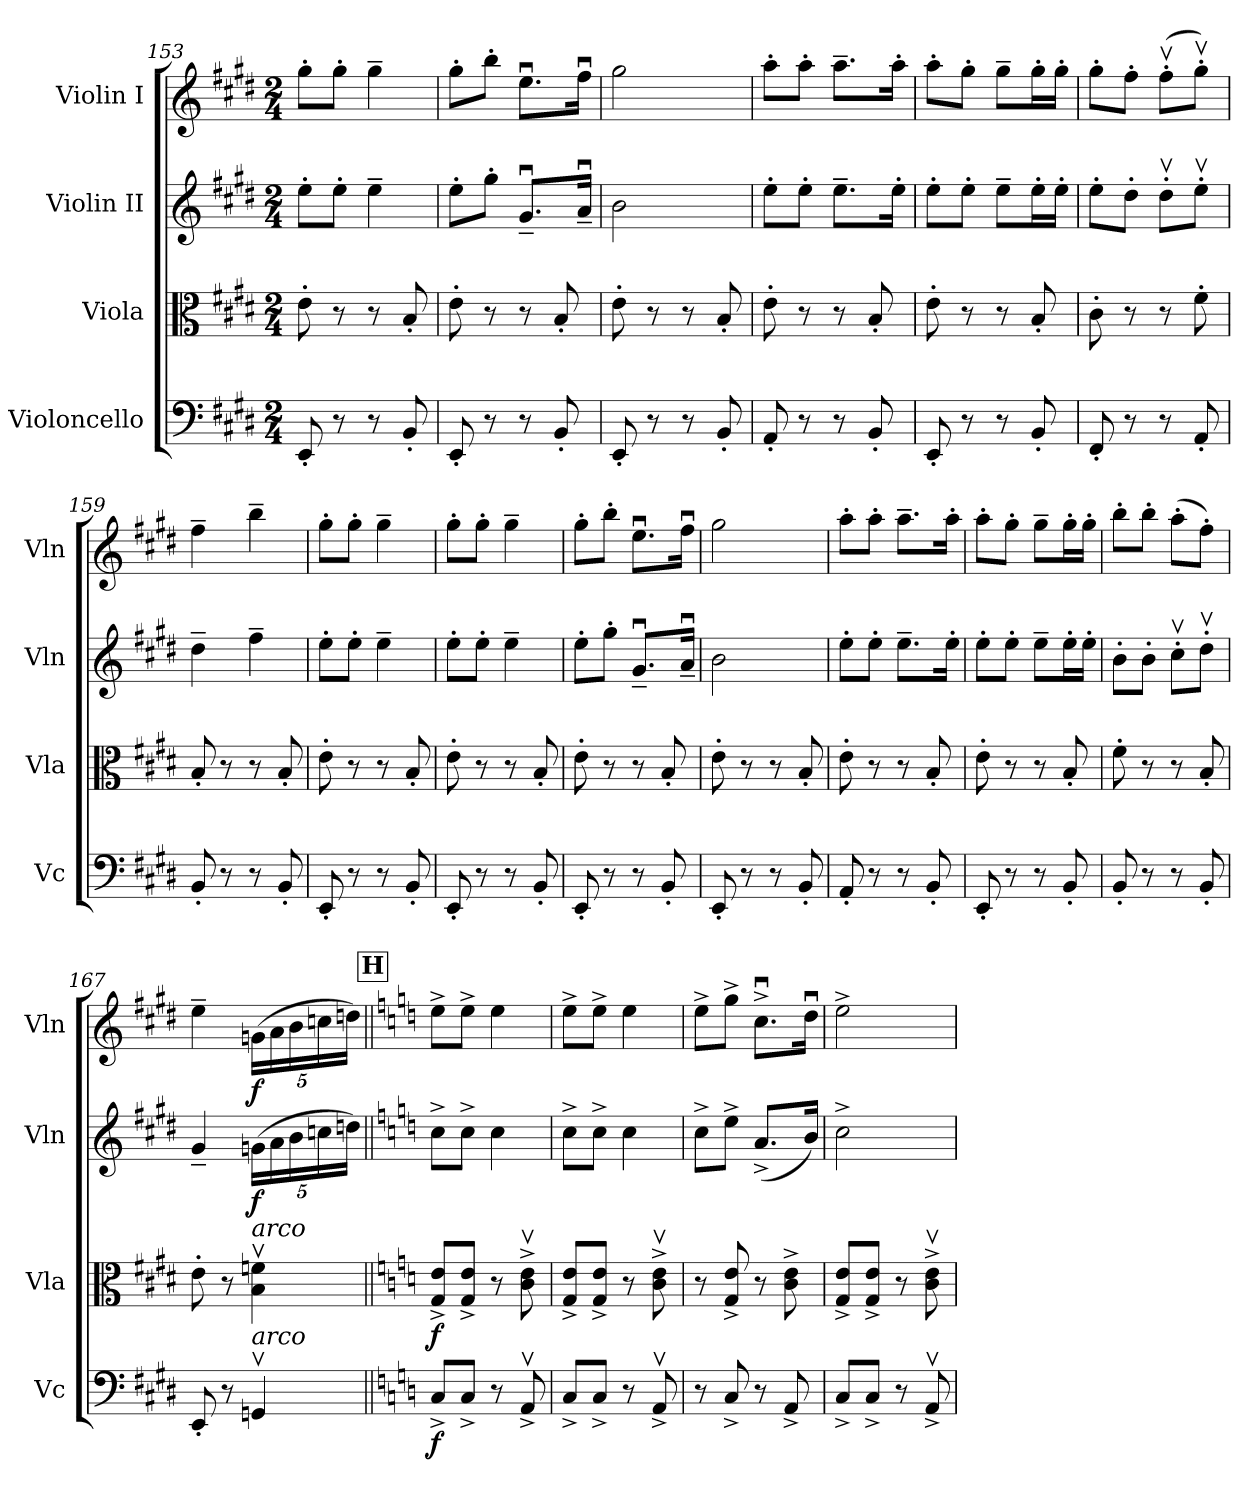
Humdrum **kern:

**kern	**dynam	**kern	**dynam	**kern	**dynam	**kern	**dynam
*part4	*part4	*part3	*part3	*part2	*part2	*part1	*part1
*staff4	*staff4	*staff3	*staff3	*staff2	*staff2	*staff1	*staff1
*I"Violoncello	*	*I"Viola	*	*I"Violin II	*	*I"Violin I	*
*I'Vc	*	*I'Vla	*	*I'Vln	*	*I'Vln	*
*clefF4	*	*clefC3	*	*clefG2	*	*clefG2	*
*k[f#c#g#d#]	*	*k[f#c#g#d#]	*	*k[f#c#g#d#]	*	*k[f#c#g#d#]	*
*M2/4	*	*M2/4	*	*M2/4	*	*M2/4	*
=153	=153	=153	=153	=153	=153	=153	=153
8EE'/	.	8e'\	.	8ee'\L	.	8gg#'\L	.
8r	.	8r	.	8ee'\J	.	8gg#'\J	.
8r	.	8r	.	4ee~\	.	4gg#~\	.
8BB'/	.	8B'/	.	.	.	.	.
=154	=154	=154	=154	=154	=154	=154	=154
8EE'/	.	8e'\	.	8ee'\L	.	8gg#'\L	.
8r	.	8r	.	8gg#'\J	.	8bb'\J	.
8r	.	8r	.	8.g#u~/L	.	8.eeu\L	.
8BB'/	.	8B'/	.	.	.	.	.
.	.	.	.	16au~/Jk	.	16ff#u\Jk	.
=155	=155	=155	=155	=155	=155	=155	=155
8EE'/	.	8e'\	.	2b\	.	2gg#\	.
8r	.	8r	.	.	.	.	.
8r	.	8r	.	.	.	.	.
8BB'/	.	8B'/	.	.	.	.	.
=156	=156	=156	=156	=156	=156	=156	=156
8AA'/	.	8e'\	.	8ee'\L	.	8aa'\L	.
8r	.	8r	.	8ee'\J	.	8aa'\J	.
8r	.	8r	.	8.ee~\L	.	8.aa~\L	.
8BB'/	.	8B'/	.	.	.	.	.
.	.	.	.	16ee'\Jk	.	16aa'\Jk	.
!!LO:PB:g=z
=157	=157	=157	=157	=157	=157	=157	=157
8EE'/	.	8e'\	.	8ee'\L	.	8aa'\L	.
8r	.	8r	.	8ee'\J	.	8gg#'\J	.
8r	.	8r	.	8ee~\L	.	8gg#~\L	.
8BB'/	.	8B'/	.	16ee'\L	.	16gg#'\L	.
.	.	.	.	16ee'\JJ	.	16gg#'\JJ	.
=158	=158	=158	=158	=158	=158	=158	=158
8FF#'/	.	8c#'\	.	8ee'\L	.	8gg#'\L	.
8r	.	8r	.	8dd#'\J	.	8ff#'\J	.
8r	.	8r	.	8dd#v'\L	.	(>8ff#v'\L	.
8AA'/	.	8f#'\	.	8eev'\J	.	8gg#v'\J)	.
=159	=159	=159	=159	=159	=159	=159	=159
8BB'/	.	8B'/	.	4dd#~\	.	4ff#~\	.
8r	.	8r	.	.	.	.	.
8r	.	8r	.	4ff#~\	.	4bb~\	.
8BB'/	.	8B'/	.	.	.	.	.
=160	=160	=160	=160	=160	=160	=160	=160
8EE'/	.	8e'\	.	8ee'\L	.	8gg#'\L	.
8r	.	8r	.	8ee'\J	.	8gg#'\J	.
8r	.	8r	.	4ee~\	.	4gg#~\	.
8BB'/	.	8B'/	.	.	.	.	.
=161	=161	=161	=161	=161	=161	=161	=161
8EE'/	.	8e'\	.	8ee'\L	.	8gg#'\L	.
8r	.	8r	.	8ee'\J	.	8gg#'\J	.
8r	.	8r	.	4ee~\	.	4gg#~\	.
8BB'/	.	8B'/	.	.	.	.	.
=162	=162	=162	=162	=162	=162	=162	=162
8EE'/	.	8e'\	.	8ee'\L	.	8gg#'\L	.
8r	.	8r	.	8gg#'\J	.	8bb'\J	.
8r	.	8r	.	8.g#u~/L	.	8.eeu\L	.
8BB'/	.	8B'/	.	.	.	.	.
.	.	.	.	16au~/Jk	.	16ff#u\Jk	.
=163	=163	=163	=163	=163	=163	=163	=163
8EE'/	.	8e'\	.	2b\	.	2gg#\	.
8r	.	8r	.	.	.	.	.
8r	.	8r	.	.	.	.	.
8BB'/	.	8B'/	.	.	.	.	.
=164	=164	=164	=164	=164	=164	=164	=164
8AA'/	.	8e'\	.	8ee'\L	.	8aa'\L	.
8r	.	8r	.	8ee'\J	.	8aa'\J	.
8r	.	8r	.	8.ee~\L	.	8.aa~\L	.
8BB'/	.	8B'/	.	.	.	.	.
.	.	.	.	16ee'\Jk	.	16aa'\Jk	.
=165	=165	=165	=165	=165	=165	=165	=165
8EE'/	.	8e'\	.	8ee'\L	.	8aa'\L	.
8r	.	8r	.	8ee'\J	.	8gg#'\J	.
8r	.	8r	.	8ee~\L	.	8gg#~\L	.
8BB'/	.	8B'/	.	16ee'\L	.	16gg#'\L	.
.	.	.	.	16ee'\JJ	.	16gg#'\JJ	.
=166	=166	=166	=166	=166	=166	=166	=166
8BB'/	.	8f#'\	.	8b'\L	.	8bb'\L	.
8r	.	8r	.	8b'\J	.	8bb'\J	.
8r	.	8r	.	8cc#v'\L	.	(>8aa'\L	.
8BB'/	.	8B'/	.	8dd#v'\J	.	8ff#'\J)	.
=167	=167	=167	=167	=167	=167	=167	=167
8EE'/	.	8e'\	.	4g#~/	.	4ee~\	.
8r	.	8r	.	.	.	.	.
*	*	*	*	*Xbrackettup	*	*Xbrackettup	*
!	!	!LO:TX:a:i:t=arco	!	!	!	!	!
!LO:TX:a:i:t=arco	!	!	!	!	!	!	!
!	!	!	!	!	!LO:DY:b	!	!LO:DY:b
4GGnv/	.	4B\v 4fn\v	.	(>20gn\LL	f	(>20gn\LL	f
.	.	.	.	20a\	.	20a\	.
.	.	.	.	20b\	.	20b\	.
.	.	.	.	20ccn\	.	20ccn\	.
.	.	.	.	20ddn\JJ)	.	20ddn\JJ)	.
!!LO:LB:g=z
!!LO:REH:place=s1:a:B:fs=14:t=H
=168||	=168||	=168||	=168||	=168||	=168||	=168||	=168||
*k[]	*	*k[]	*	*k[]	*	*k[]	*
!	!LO:DY:b	!	!LO:DY:b	!	!	!	!
8C^/L	f	8G/^ 8e/^L	f	8cc^\L	.	8ee^\L	.
8C^/J	.	8G/^ 8e/^J	.	8cc^\J	.	8ee^\J	.
8r	.	8r	.	4cc\	.	4ee\	.
8AAv^/	.	8c\v^ 8e\v^	.	.	.	.	.
=169	=169	=169	=169	=169	=169	=169	=169
8C^/L	.	8G/^ 8e/^L	.	8cc^\L	.	8ee^\L	.
8C^/J	.	8G/^ 8e/^J	.	8cc^\J	.	8ee^\J	.
8r	.	8r	.	4cc\	.	4ee\	.
8AAv^/	.	8c\v^ 8e\v^	.	.	.	.	.
=170	=170	=170	=170	=170	=170	=170	=170
8r	.	8r	.	8cc^\L	.	8ee^\L	.
8C^/	.	8G/^ 8e/^	.	8ee^\J	.	8gg^\J	.
8r	.	8r	.	(<8.a^/L	.	8.ccu^\L	.
8AA^/	.	8c\^ 8e\^	.	.	.	.	.
.	.	.	.	16b/Jk)	.	16ddu\Jk	.
=171	=171	=171	=171	=171	=171	=171	=171
8C^/L	.	8G/^ 8e/^L	.	2cc^\	.	2ee^\	.
8C^/J	.	8G/^ 8e/^J	.	.	.	.	.
8r	.	8r	.	.	.	.	.
8AAv^/	.	8c\v^ 8e\v^	.	.	.	.	.
=	=	=	=	=	=	=	=
*-	*-	*-	*-	*-	*-	*-	*-
